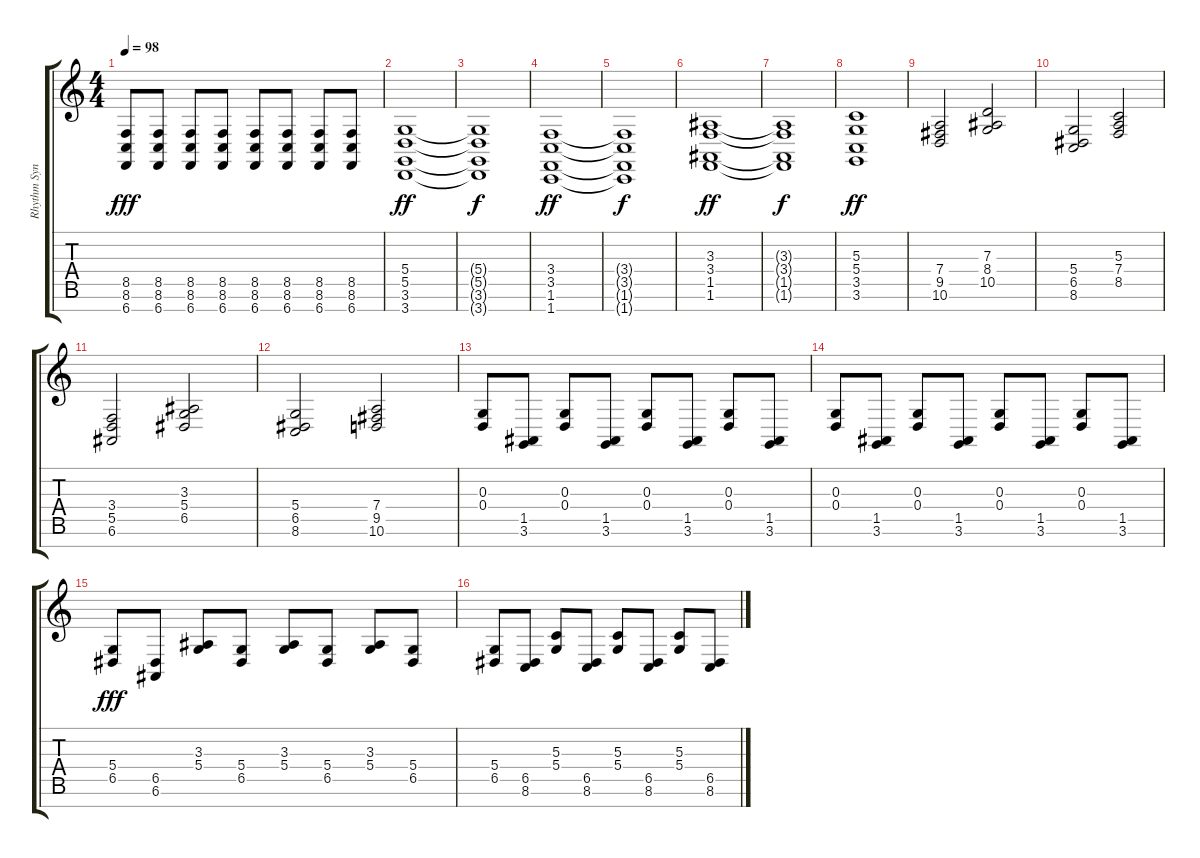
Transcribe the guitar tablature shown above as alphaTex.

\track ("Rhythm Synth" "Rhythm Syn") {instrument lead1square}
\staff {score tabs}
\tuning (E4 B3 G3 D3 A2 E2 B1) {hide}
\ts (4 4)
\tempo 98
\clef g2
\ks c
(8.5 8.6 6.7).8{dy fff} (8.5 8.6 6.7).8 (8.5 8.6 6.7).8 (8.5 8.6 6.7).8 (8.5 8.6 6.7).8 (8.5 8.6 6.7).8 (8.5 8.6 6.7).8 (8.5 8.6 6.7).8 |
(5.4 5.5 3.6 3.7).1{dy ff} |
(5.4{t} 5.5{t} 3.6{t} 3.7{t}).1{dy f} |
(3.4 3.5 1.6 1.7).1{dy ff} |
(3.4{t} 3.5{t} 1.6{t} 1.7{t}).1{dy f} |
(3.3 3.4 1.5 1.6).1{dy ff} |
(3.3{t} 3.4{t} 1.5{t} 1.6{t}).1{dy f} |
(5.3 5.4 3.5 3.6).1{dy ff} |
(7.4 9.5 10.6).2 (7.3 8.4 10.5).2 |
(5.4 6.5 8.6).2 (5.3 7.4 8.5).2 |
(3.4 5.5 6.6).2 (3.3 5.4 6.5).2 |
(5.4 6.5 8.6).2 (7.4 9.5 10.6).2 |
(0.3 0.4).8 (1.5 3.6).8 (0.3 0.4).8 (1.5 3.6).8 (0.3 0.4).8 (1.5 3.6).8 (0.3 0.4).8 (1.5 3.6).8 |
(0.3 0.4).8 (1.5 3.6).8 (0.3 0.4).8 (1.5 3.6).8 (0.3 0.4).8 (1.5 3.6).8 (0.3 0.4).8 (1.5 3.6).8 |
(5.4 6.5).8{dy fff} (6.5 6.6).8 (3.3 5.4).8 (5.4 6.5).8 (3.3 5.4).8 (5.4 6.5).8 (3.3 5.4).8 (5.4 6.5).8 |
(5.4 6.5).8 (6.5 8.6).8 (5.3 5.4).8 (6.5 8.6).8 (5.3 5.4).8 (6.5 8.6).8 (5.3 5.4).8 (6.5 8.6).8
